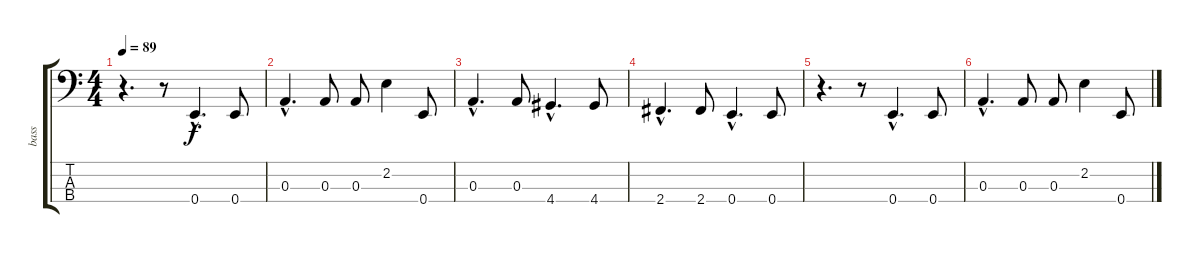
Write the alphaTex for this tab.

\track ("bass" "bass") {instrument electricbassfinger}
\staff {score tabs}
\tuning (G2 D2 A1 E1) {hide}
\ts (4 4)
\tempo 89
\clef f4
\ks c
r.4{d dy f volume 7} r.8{volume 5} 0.4{hac}.4{d volume 4} 0.4.8{volume 3} |
0.3{hac}.4{d volume 2} 0.3.8{volume 2} 0.3.8{volume 1} 2.2.4{volume 1} 0.4.8{volume 0} |
0.3{hac}.4{d volume 0} 0.3.8{volume 0} 4.4{hac}.4{d} 4.4.8 |
2.4{hac}.4{d} 2.4.8 0.4{hac}.4{d} 0.4.8 |
r.4{d} r.8 0.4{hac}.4{d} 0.4.8 |
0.3{hac}.4{d} 0.3.8 0.3.8 2.2.4 0.4.8
